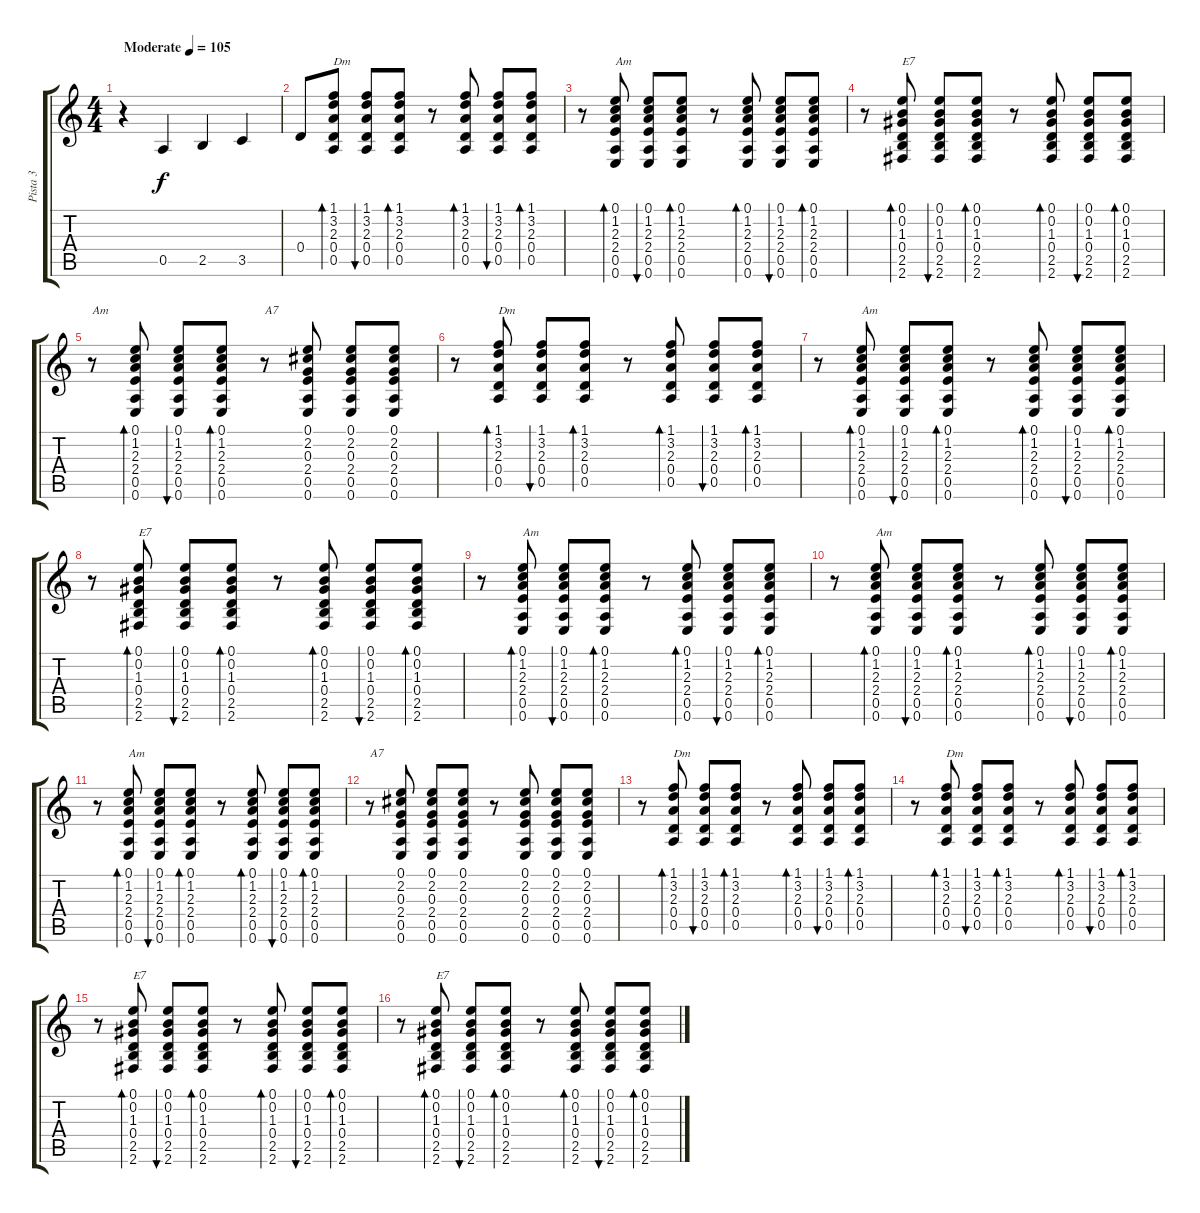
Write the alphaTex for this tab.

\track ("Pista 3" "Pista 3") {instrument acousticguitarnylon}
\staff {score tabs}
\tuning (E4 B3 G3 D3 A2 E2) {hide}
\ts (4 4)
\tempo (105 "Moderate")
\clef g2
\ks c
r.4{dy f instrument acousticguitarnylon} 0.5.4 2.5.4 3.5.4 |
0.4.8 (1.1 3.2 2.3 0.4 0.5).8{bd 60 txt "Dm"} (1.1 3.2 2.3 0.4 0.5).8{bu 60} (1.1 3.2 2.3 0.4 0.5).8{bd 60} r.8 (1.1 3.2 2.3 0.4 0.5).8{bd 60} (1.1 3.2 2.3 0.4 0.5).8{bu 60} (1.1 3.2 2.3 0.4 0.5).8{bd 60} |
r.8 (0.1 1.2 2.3 2.4 0.5 0.6).8{bd 60 txt "Am"} (0.1 1.2 2.3 2.4 0.5 0.6).8{bu 60} (0.1 1.2 2.3 2.4 0.5 0.6).8{bd 60} r.8 (0.1 1.2 2.3 2.4 0.5 0.6).8{bd 60} (0.1 1.2 2.3 2.4 0.5 0.6).8{bu 60} (0.1 1.2 2.3 2.4 0.5 0.6).8{bd 60} |
r.8 (0.1 0.2 1.3 0.4 2.5 2.6).8{bd 60 txt "E7"} (0.1 0.2 1.3 0.4 2.5 2.6).8{bu 60} (0.1 0.2 1.3 0.4 2.5 2.6).8{bd 60} r.8 (0.1 0.2 1.3 0.4 2.5 2.6).8{bd 60} (0.1 0.2 1.3 0.4 2.5 2.6).8{bu 60} (0.1 0.2 1.3 0.4 2.5 2.6).8{bd 60} |
r.8{txt "Am"} (0.1 1.2 2.3 2.4 0.5 0.6).8{bd 60} (0.1 1.2 2.3 2.4 0.5 0.6).8{bu 60} (0.1 1.2 2.3 2.4 0.5 0.6).8{bd 60} r.8{txt "A7"} (0.1 2.2 0.3 2.4 0.5 0.6).8 (0.1 2.2 0.3 2.4 0.5 0.6).8 (0.1 2.2 0.3 2.4 0.5 0.6).8 |
r.8 (1.1 3.2 2.3 0.4 0.5).8{bd 60 txt "Dm"} (1.1 3.2 2.3 0.4 0.5).8{bu 60} (1.1 3.2 2.3 0.4 0.5).8{bd 60} r.8 (1.1 3.2 2.3 0.4 0.5).8{bd 60} (1.1 3.2 2.3 0.4 0.5).8{bu 60} (1.1 3.2 2.3 0.4 0.5).8{bd 60} |
r.8 (0.1 1.2 2.3 2.4 0.5 0.6).8{bd 60 txt "Am"} (0.1 1.2 2.3 2.4 0.5 0.6).8{bu 60} (0.1 1.2 2.3 2.4 0.5 0.6).8{bd 60} r.8 (0.1 1.2 2.3 2.4 0.5 0.6).8{bd 60} (0.1 1.2 2.3 2.4 0.5 0.6).8{bu 60} (0.1 1.2 2.3 2.4 0.5 0.6).8{bd 60} |
r.8 (0.1 0.2 1.3 0.4 2.5 2.6).8{bd 60 txt "E7"} (0.1 0.2 1.3 0.4 2.5 2.6).8{bu 60} (0.1 0.2 1.3 0.4 2.5 2.6).8{bd 60} r.8 (0.1 0.2 1.3 0.4 2.5 2.6).8{bd 60} (0.1 0.2 1.3 0.4 2.5 2.6).8{bu 60} (0.1 0.2 1.3 0.4 2.5 2.6).8{bd 60} |
r.8 (0.1 1.2 2.3 2.4 0.5 0.6).8{bd 60 txt "Am"} (0.1 1.2 2.3 2.4 0.5 0.6).8{bu 60} (0.1 1.2 2.3 2.4 0.5 0.6).8{bd 60} r.8 (0.1 1.2 2.3 2.4 0.5 0.6).8{bd 60} (0.1 1.2 2.3 2.4 0.5 0.6).8{bu 60} (0.1 1.2 2.3 2.4 0.5 0.6).8{bd 60} |
r.8 (0.1 1.2 2.3 2.4 0.5 0.6).8{bd 60 txt "Am"} (0.1 1.2 2.3 2.4 0.5 0.6).8{bu 60} (0.1 1.2 2.3 2.4 0.5 0.6).8{bd 60} r.8 (0.1 1.2 2.3 2.4 0.5 0.6).8{bd 60} (0.1 1.2 2.3 2.4 0.5 0.6).8{bu 60} (0.1 1.2 2.3 2.4 0.5 0.6).8{bd 60} |
r.8 (0.1 1.2 2.3 2.4 0.5 0.6).8{bd 60 txt "Am"} (0.1 1.2 2.3 2.4 0.5 0.6).8{bu 60} (0.1 1.2 2.3 2.4 0.5 0.6).8{bd 60} r.8 (0.1 1.2 2.3 2.4 0.5 0.6).8{bd 60} (0.1 1.2 2.3 2.4 0.5 0.6).8{bu 60} (0.1 1.2 2.3 2.4 0.5 0.6).8{bd 60} |
r.8{txt "A7"} (0.1 2.2 0.3 2.4 0.5 0.6).8 (0.1 2.2 0.3 2.4 0.5 0.6).8 (0.1 2.2 0.3 2.4 0.5 0.6).8 r.8 (0.1 2.2 0.3 2.4 0.5 0.6).8 (0.1 2.2 0.3 2.4 0.5 0.6).8 (0.1 2.2 0.3 2.4 0.5 0.6).8 |
r.8 (1.1 3.2 2.3 0.4 0.5).8{bd 60 txt "Dm"} (1.1 3.2 2.3 0.4 0.5).8{bu 60} (1.1 3.2 2.3 0.4 0.5).8{bd 60} r.8 (1.1 3.2 2.3 0.4 0.5).8{bd 60} (1.1 3.2 2.3 0.4 0.5).8{bu 60} (1.1 3.2 2.3 0.4 0.5).8{bd 60} |
r.8 (1.1 3.2 2.3 0.4 0.5).8{bd 60 txt "Dm"} (1.1 3.2 2.3 0.4 0.5).8{bu 60} (1.1 3.2 2.3 0.4 0.5).8{bd 60} r.8 (1.1 3.2 2.3 0.4 0.5).8{bd 60} (1.1 3.2 2.3 0.4 0.5).8{bu 60} (1.1 3.2 2.3 0.4 0.5).8{bd 60} |
r.8 (0.1 0.2 1.3 0.4 2.5 2.6).8{bd 60 txt "E7"} (0.1 0.2 1.3 0.4 2.5 2.6).8{bu 60} (0.1 0.2 1.3 0.4 2.5 2.6).8{bd 60} r.8 (0.1 0.2 1.3 0.4 2.5 2.6).8{bd 60} (0.1 0.2 1.3 0.4 2.5 2.6).8{bu 60} (0.1 0.2 1.3 0.4 2.5 2.6).8{bd 60} |
r.8 (0.1 0.2 1.3 0.4 2.5 2.6).8{bd 60 txt "E7"} (0.1 0.2 1.3 0.4 2.5 2.6).8{bu 60} (0.1 0.2 1.3 0.4 2.5 2.6).8{bd 60} r.8 (0.1 0.2 1.3 0.4 2.5 2.6).8{bd 60} (0.1 0.2 1.3 0.4 2.5 2.6).8{bu 60} (0.1 0.2 1.3 0.4 2.5 2.6).8{bd 60}
